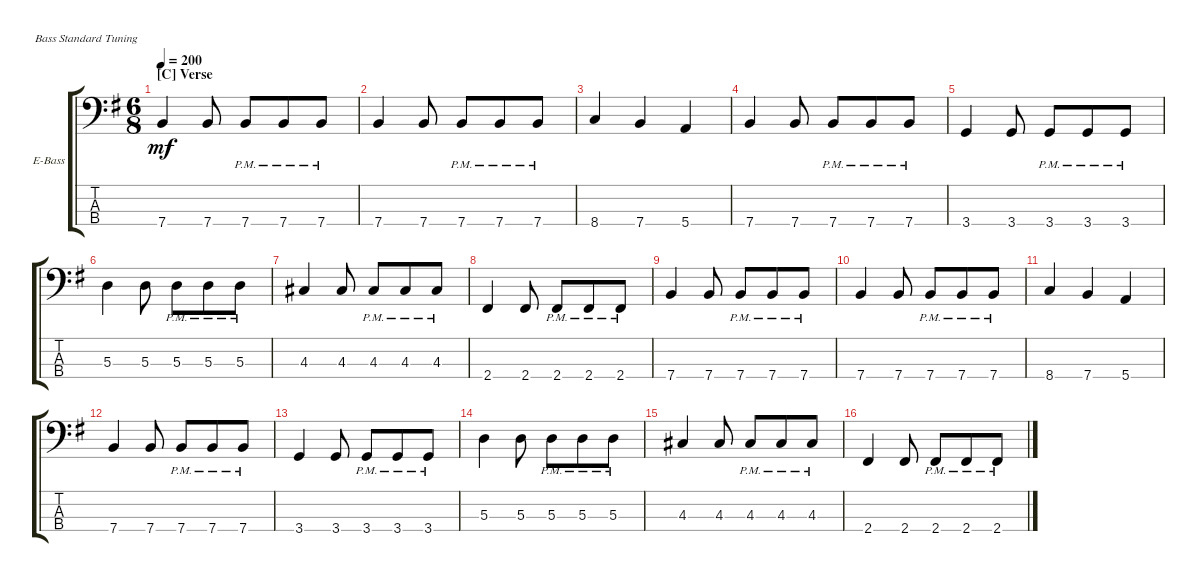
\bracketExtendMode groupsimilarinstruments
\firstSystemTrackNameOrientation horizontal
\otherSystemsTrackNameOrientation horizontal
\track ("Electric Bass" "E-Bass") {instrument electricbassfinger}
\staff {score tabs}
\tuning (G2 D2 A1 E1)
\ts (6 8)
\section ("C" "Verse")
\tempo 200
\clef f4
\ks eminor
7.4.4{dy mf} 7.4.8 7.4{pm}.8 7.4{pm}.8 7.4{pm}.8 |
7.4.4 7.4.8 7.4{pm}.8 7.4{pm}.8 7.4{pm}.8 |
8.4.4 7.4.4 5.4.4 |
7.4.4 7.4.8 7.4{pm}.8 7.4{pm}.8 7.4{pm}.8 |
3.4.4 3.4.8 3.4{pm}.8 3.4{pm}.8 3.4{pm}.8 |
5.3.4 5.3.8 5.3{pm}.8 5.3{pm}.8 5.3{pm}.8 |
4.3.4 4.3.8 4.3{pm}.8 4.3{pm}.8 4.3{pm}.8 |
2.4.4 2.4.8 2.4{pm}.8 2.4{pm}.8 2.4{pm}.8 |
7.4.4 7.4.8 7.4{pm}.8 7.4{pm}.8 7.4{pm}.8 |
7.4.4 7.4.8 7.4{pm}.8 7.4{pm}.8 7.4{pm}.8 |
8.4.4 7.4.4 5.4.4 |
7.4.4 7.4.8 7.4{pm}.8 7.4{pm}.8 7.4{pm}.8 |
3.4.4 3.4.8 3.4{pm}.8 3.4{pm}.8 3.4{pm}.8 |
5.3.4 5.3.8 5.3{pm}.8 5.3{pm}.8 5.3{pm}.8 |
4.3.4 4.3.8 4.3{pm}.8 4.3{pm}.8 4.3{pm}.8 |
2.4.4 2.4.8 2.4{pm}.8 2.4{pm}.8 2.4{pm}.8
